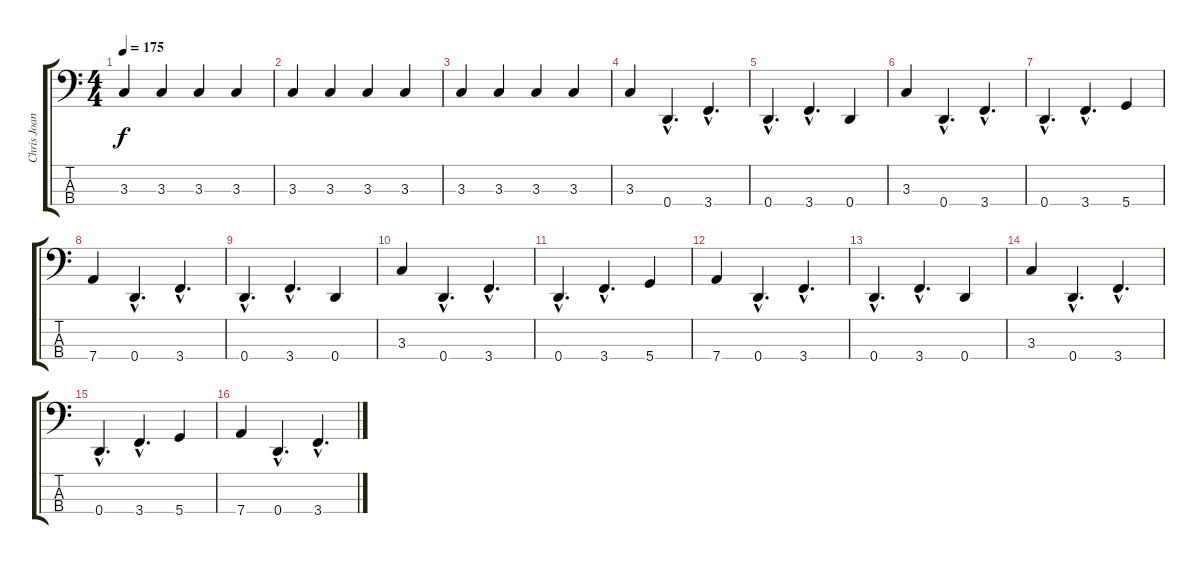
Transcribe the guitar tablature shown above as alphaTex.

\track ("Chris Joannou" "Chris Joan") {instrument electricbasspick}
\staff {score tabs}
\tuning (G2 D2 A1 D1) {hide}
\ts (4 4)
\tempo 175
\clef f4
\ks c
3.3.4{dy f} 3.3.4 3.3.4 3.3.4 |
3.3.4 3.3.4 3.3.4 3.3.4 |
3.3.4 3.3.4 3.3.4 3.3.4 |
3.3.4 0.4{hac}.4{d} 3.4{hac}.4{d} |
0.4{hac}.4{d} 3.4{hac}.4{d} 0.4.4 |
3.3.4 0.4{hac}.4{d} 3.4{hac}.4{d} |
0.4{hac}.4{d} 3.4{hac}.4{d} 5.4.4 |
7.4.4 0.4{hac}.4{d} 3.4{hac}.4{d} |
0.4{hac}.4{d} 3.4{hac}.4{d} 0.4.4 |
3.3.4 0.4{hac}.4{d} 3.4{hac}.4{d} |
0.4{hac}.4{d} 3.4{hac}.4{d} 5.4.4 |
7.4.4 0.4{hac}.4{d} 3.4{hac}.4{d} |
0.4{hac}.4{d} 3.4{hac}.4{d} 0.4.4 |
3.3.4 0.4{hac}.4{d} 3.4{hac}.4{d} |
0.4{hac}.4{d} 3.4{hac}.4{d} 5.4.4 |
7.4.4 0.4{hac}.4{d} 3.4{hac}.4{d}
